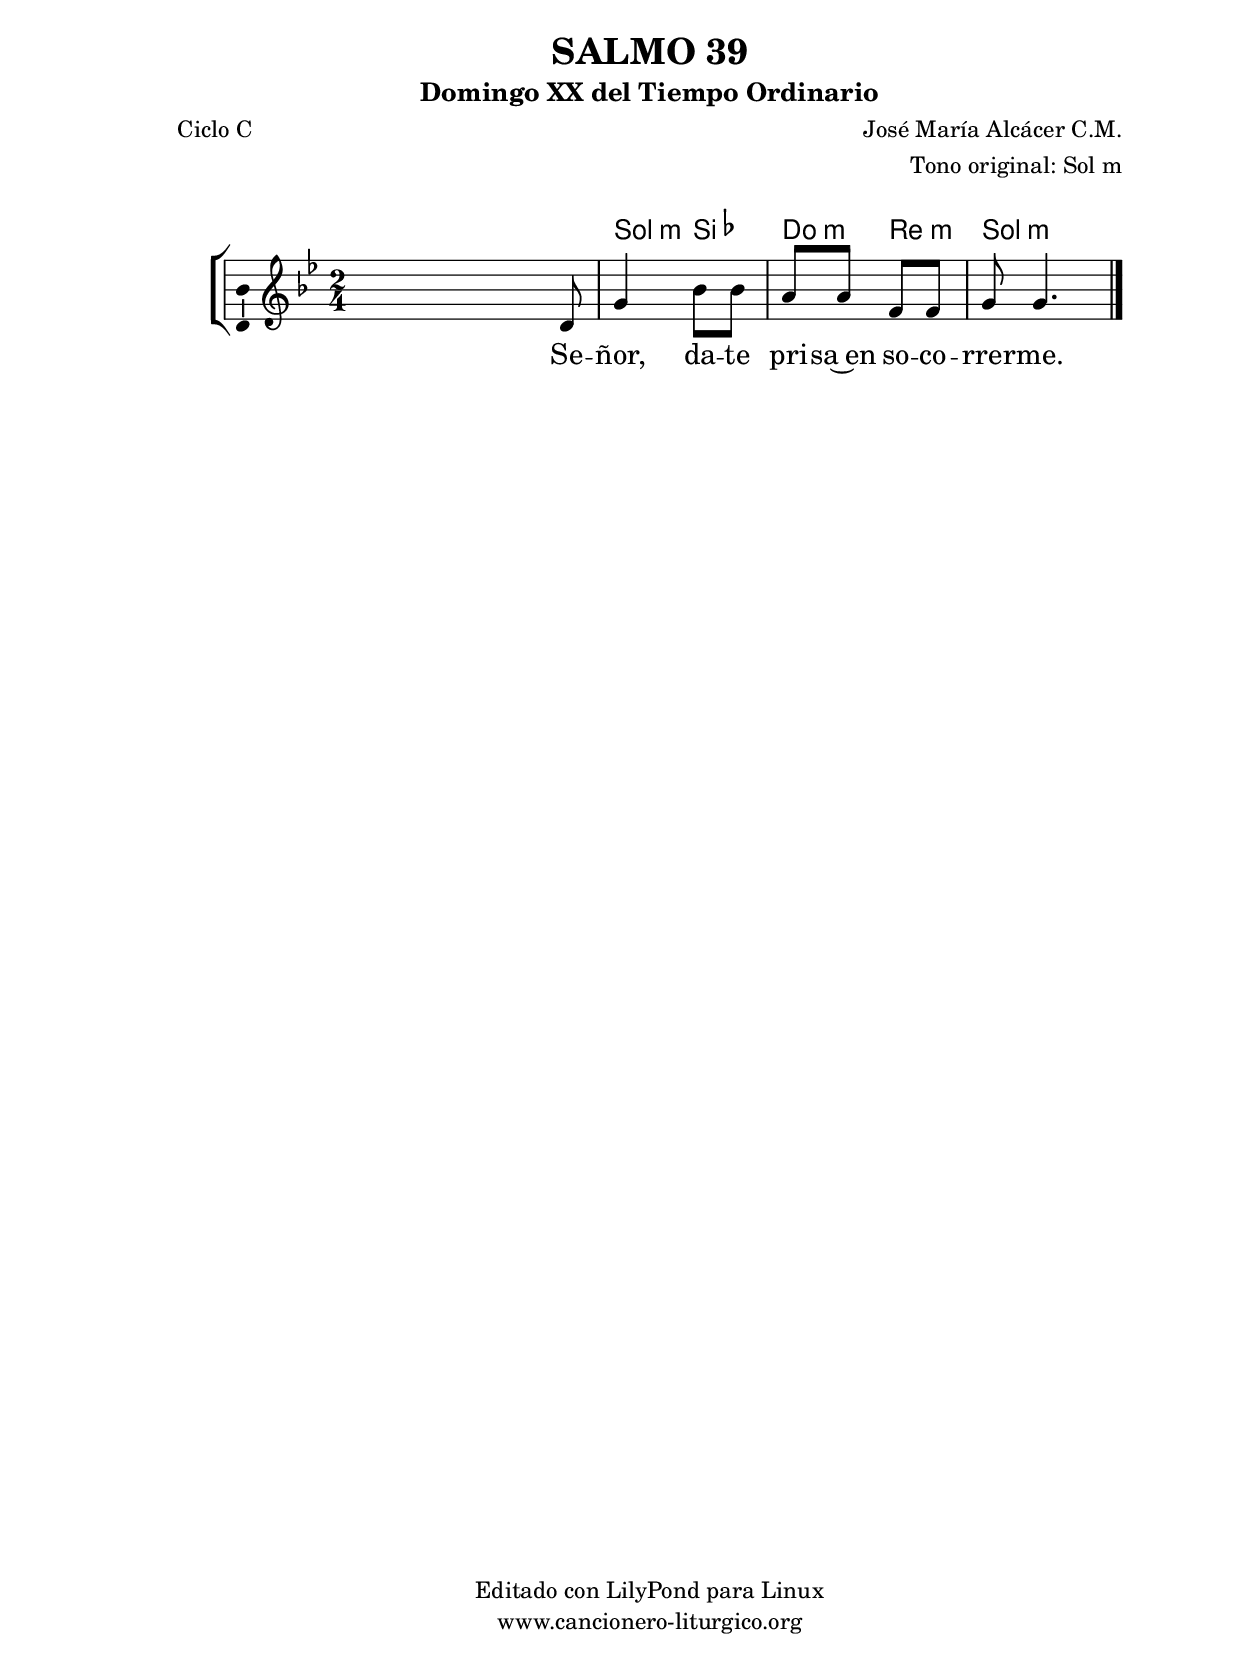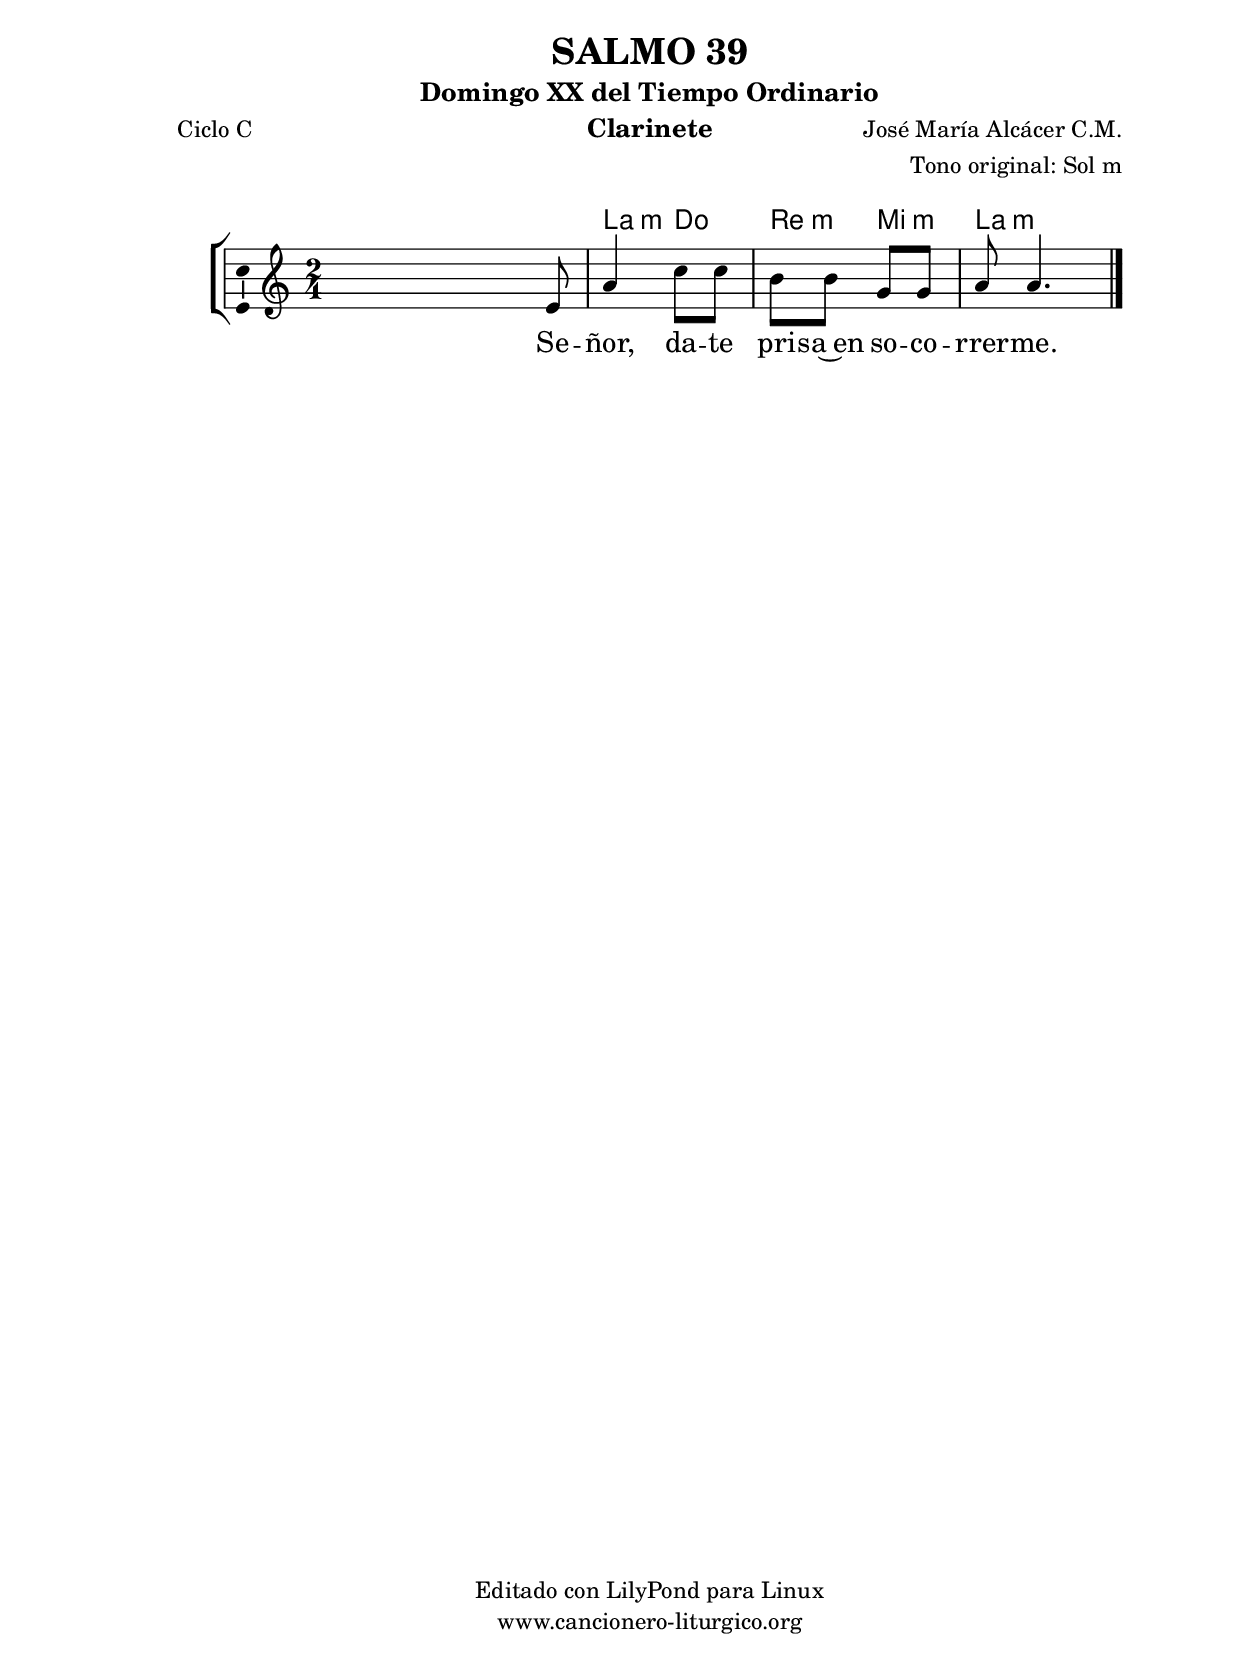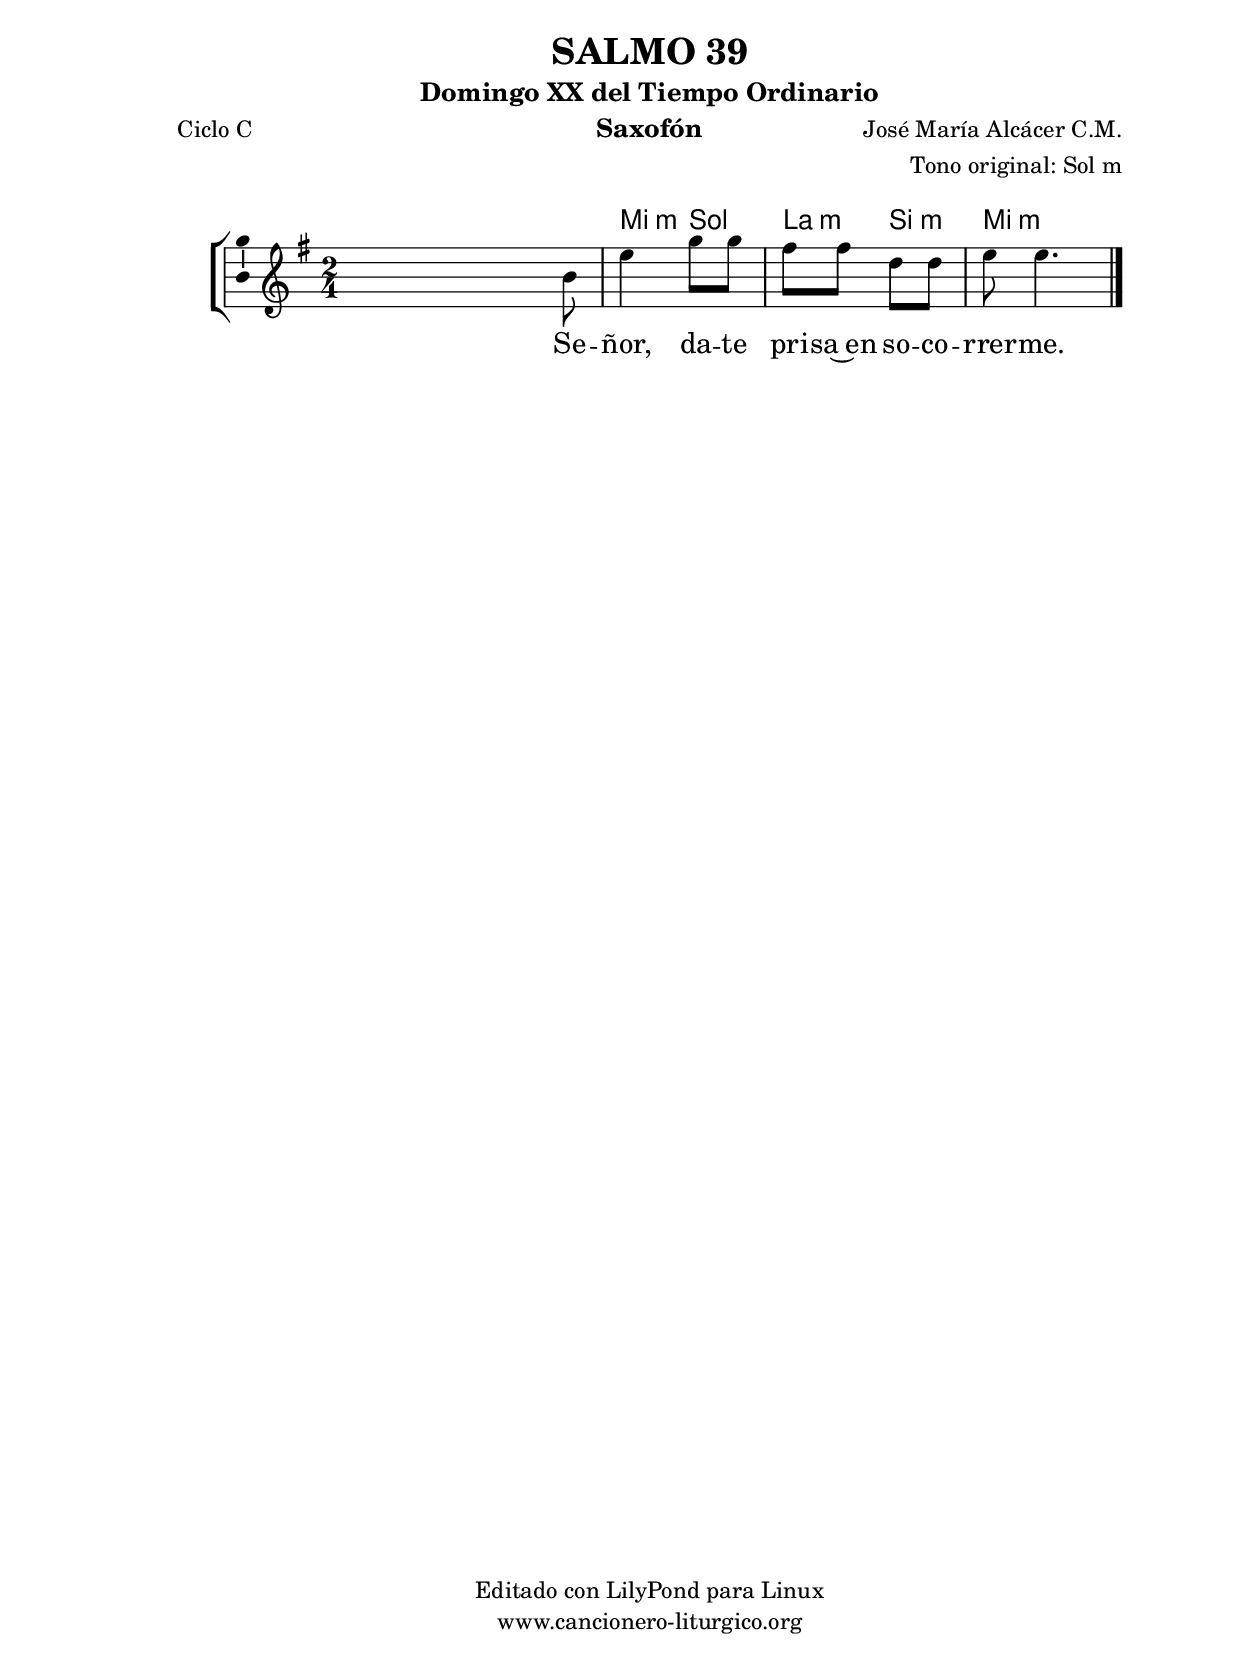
%
%para convertir .midi en .wav:
%timidity filename.midi -Ow -o finename.wav
%
%
%Para convertir de .wav a .mp3:
%lame -h -m j filename.wav
%
%
%para escuchar el midi:
%timidity nombrefichero.midi
%


%versión de lilypond para la que se ha escrito esta partitura:
\version "2.16.0"

	%Tamaño papel
	#(set-default-paper-size "a4")
	%Tamaño partitura
	#(set-global-staff-size 20)
	%No responde al pulsar sobre una nota
	#(ly:set-option 'point-and-click #f)

%parámetros del encabezamiento:
\header {
	title = "SALMO 39"
	subtitle = "Domingo XX del Tiempo Ordinario"
	composer = "José María Alcácer C.M."
	poet = "Ciclo C"
	meter = ""
	arranger = "Tono original: Sol m"
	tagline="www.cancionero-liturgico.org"
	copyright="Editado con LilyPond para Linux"
	tiempo = "Ordinario"
	usos = "Salmo"
	letra = "Señor, date prisa en socorrerme."
	}

%parámetros asociados al papel:
\paper  {
	oddHeaderMarkup = \markup {\fill-line { \on-the-fly #not-first-page \fromproperty #'header:title \on-the-fly #not-first-page \fromproperty #'header:composer }}
	evenHeaderMarkup = \markup {\fill-line { \fromproperty #'header:composer \fromproperty #'header:title }}
	#(set-paper-size "a4")
	print-page-number = ##f
	first-page-number = 1
	print-first-page-number = ##f
%	head-separation = 3.0 \cm
	top-margin = 2.0 \cm
	bottom-margin = 0.5\cm
%%%	bottom-margin = -1.0\cm
	left-margin = 3.0 \cm
	line-width = 16.0 \cm 
	indent = 8\mm
	interscoreline = 2.\mm
	between-system-space = 15\mm
%	para que las partituras no llenen la hoja:
	ragged-bottom = ##t
%	idem para la última hoja:
	ragged-last-bottom = ##f
%	para que las partituras llenen el ancho del papel:
	ragged-last = ##f
	after-title-space = 2.5 \cm
%page-count=1
%system-count=8

	%Flexible Vertical Spacing
%	markup-markup-spacing =
%	#'((basic-distance . 15) (minimum-distance . 15) (padding . 3))
	markup-system-spacing =
	#'((basic-distance . 15) (minimum-distance . 15) (padding . 3))
	system-system-spacing =
	#'((basic-distance . 15) (minimum-distance . 15) (padding . 3))
	score-system-spacing =
	#'((basic-distance . 15) (minimum-distance . 15) (padding . 5))
%	top-system-spacing = % header
%	#'((basic-distance . 8) (minimum-distance . 0) (padding . 3))
%	top-markup-spacing =
%	#'((basic-distance . 20) (minimum-distance . 20) (padding . 3))
	last-bottom-spacing = % footer
	#'((basic-distance . 5) (minimum-distance . 5) (padding . 3))
%	score-markup-spacing =
%	#'((basic-distance . 16) (minimum-distance . 13) (padding . 3))

	}


%parámetros que afectan a toda la partitura:
global =  {
	%clave de sol (G):
	\clef G
	%armadura:
%	\transpose f a
	\key g \minor
	\tempo 4=60
	\set Score.tempoHideNote = ##t
	}


acordes = {
	\italianChords
	\chordmode {
%	\transpose f a
{

s2
g4:m bes c:m d:m g2:m

	}
	}
}

melodia = 
%	\transpose f a
{
	\relative c'{

\time 2/4
s4 s8 d8
g4 bes8 bes
a8 a f f
g8 g4.

	\bar "|."
	}
	}


texto = \lyricmode {
Se -- ñor, da -- te pri -- sa~en so -- co -- rrer -- me.
	}


acordesStaff = \context ChordNames = acordesStaff <<
	\set chordChanges = ##t
	\acordes
	>>


vozStaff = \context Voice = vozStaff
\with {\consists "Ambitus_engraver"}
<<
%	\set Staff.instrumentName = ""
%	\set Staff.shortInstrumentName = ""
%	\set Staff.midiInstrument = #"clarinet"
%	\set Staff.midiInstrument = #"cello"
%	\set Staff.midiInstrument = #"flute"
	\set Staff.midiInstrument = #"electric guitar (jazz)"
%	\set Staff.midiInstrument = #"english horn"
%	\set Staff.midiInstrument = #"violin"
%	\set Staff.midiInstrument = #"glockenspiel"
	\set Staff.midiMinimumVolume = #0.7
	\set Staff.midiMaximumVolume = #0.9
	\global
	\melodia
	>>


textoStaff = \context Lyrics = textoStaff <<
	\lyricsto vozStaff \texto
	>>

\book {
	\score {
		\context ChoirStaff {
			\override StaffGroup.SystemStartBracket #'collapse-height = #1
			\override Score.SystemStartBar #'collapse-height = #1
			<<
			\acordesStaff
			\vozStaff
			\textoStaff
			>>
			}
		\layout {
	    		\context {
				\Lyrics
				\override LyricText #'font-size = #2
				}
	   		 \context {
				\Score
				%fontSize = #3
				\override StaffSymbol #'staff-space = #(magstep +3)
				%\override Beam #'thickness = #0.55
				%\override SpacingSpanner #'spacing-increment = #1.0
				%\override Slur #'height-limit = #1.5
				}
			}
		}
	\score {
		\unfoldRepeats
		\context ChoirStaff {
			<<
			\acordesStaff
			\vozStaff
			>>
			}
		\midi {
	  		\context {
	  			\Score
				tempoWholesPerMinute = #(ly:make-moment 70 4)
				}
			}
		}
	}

%Partitura para clarinete
#(define output-suffix "C")
\book {
	\header{
		instrument = "Clarinete"
		}
	\score {
		\context ChoirStaff {
			\override StaffGroup.SystemStartBracket #'collapse-height = #1
			\override Score.SystemStartBar #'collapse-height = #1
\transpose c d
			<<
			\acordesStaff
			\vozStaff
			\textoStaff
			>>
			}
		\layout {
	    		\context {
				\Lyrics
				\override LyricText #'font-size = #2
				}
	   		 \context {
				\Score
				%fontSize = #3
				\override StaffSymbol #'staff-space = #(magstep +3)
				%\override Beam #'thickness = #0.55
				%\override SpacingSpanner #'spacing-increment = #1.0
				%\override Slur #'height-limit = #1.5
				}
			}
		}
	}

%Partitura para saxofón
#(define output-suffix "S")
\book {
	\header{
		instrument = "Saxofón"
		}
	\score {
		\context ChoirStaff {
			\override StaffGroup.SystemStartBracket #'collapse-height = #1
			\override Score.SystemStartBar #'collapse-height = #1
\transpose c a
			<<
			\acordesStaff
			\vozStaff
			\textoStaff
			>>
			}
		\layout {
	    		\context {
				\Lyrics
				\override LyricText #'font-size = #2
				}
	   		 \context {
				\Score
				%fontSize = #3
				\override StaffSymbol #'staff-space = #(magstep +3)
				%\override Beam #'thickness = #0.55
				%\override SpacingSpanner #'spacing-increment = #1.0
				%\override Slur #'height-limit = #1.5
				}
			}
		}
	}

